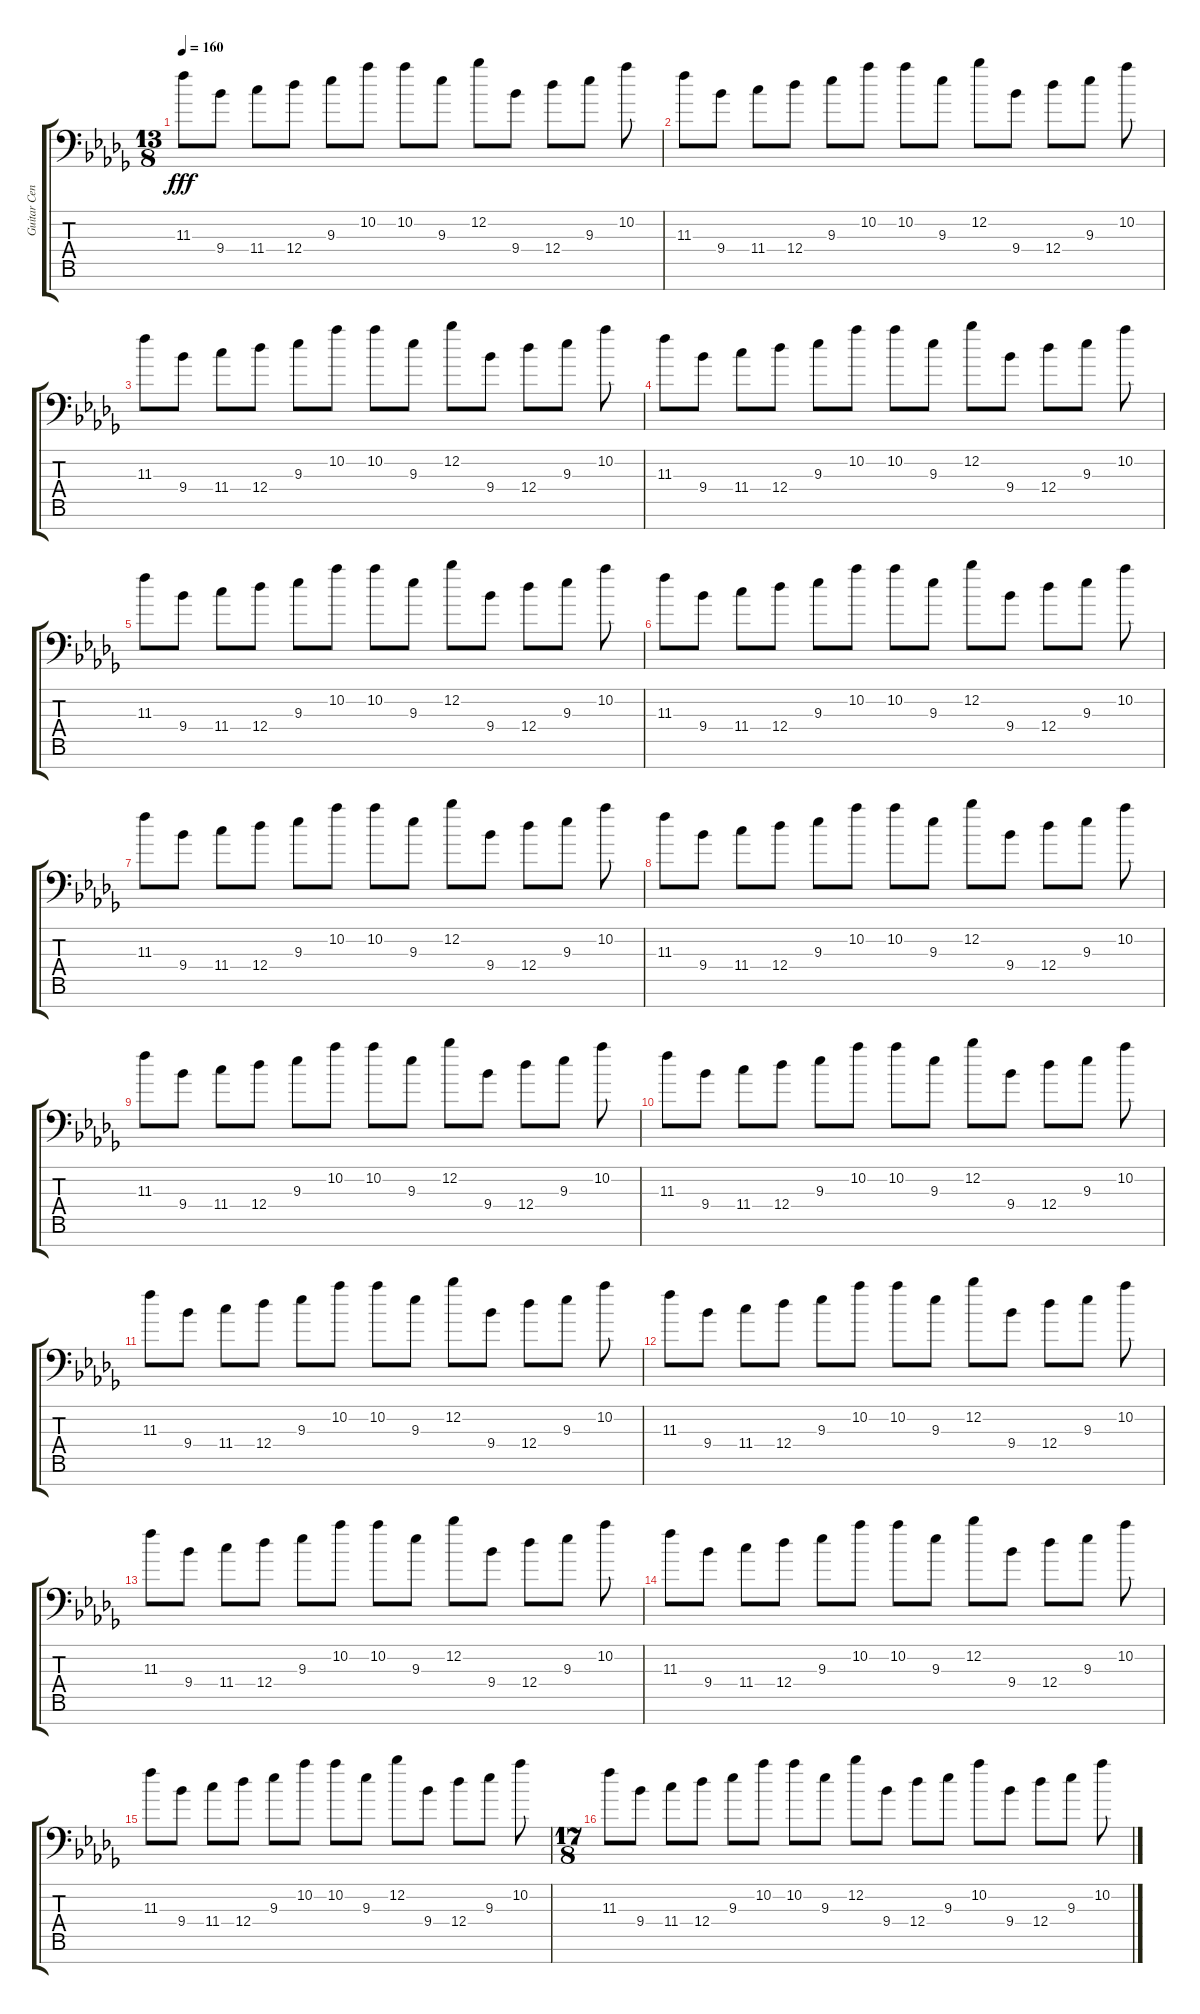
\track ("Guitar Centre" "Guitar Cen") {instrument distortionguitar}
\staff {score tabs}
\tuning (Eb4 Bb3 Gb3 Db3 Ab2 Eb2 Ab1) {hide}
\ts (13 8)
\tempo 160
\clef f4
\ks bbminor
11.3.8{dy fff instrument distortionguitar} 9.4.8 11.4.8 12.4.8 9.3.8 10.2.8 10.2.8 9.3.8 12.2.8 9.4.8 12.4.8 9.3.8 10.2.8 |
11.3.8 9.4.8 11.4.8 12.4.8 9.3.8 10.2.8 10.2.8 9.3.8 12.2.8 9.4.8 12.4.8 9.3.8 10.2.8 |
11.3.8 9.4.8 11.4.8 12.4.8 9.3.8 10.2.8 10.2.8 9.3.8 12.2.8 9.4.8 12.4.8 9.3.8 10.2.8 |
11.3.8 9.4.8 11.4.8 12.4.8 9.3.8 10.2.8 10.2.8 9.3.8 12.2.8 9.4.8 12.4.8 9.3.8 10.2.8 |
11.3.8 9.4.8 11.4.8 12.4.8 9.3.8 10.2.8 10.2.8 9.3.8 12.2.8 9.4.8 12.4.8 9.3.8 10.2.8 |
11.3.8 9.4.8 11.4.8 12.4.8 9.3.8 10.2.8 10.2.8 9.3.8 12.2.8 9.4.8 12.4.8 9.3.8 10.2.8 |
11.3.8 9.4.8 11.4.8 12.4.8 9.3.8 10.2.8 10.2.8 9.3.8 12.2.8 9.4.8 12.4.8 9.3.8 10.2.8 |
11.3.8 9.4.8 11.4.8 12.4.8 9.3.8 10.2.8 10.2.8 9.3.8 12.2.8 9.4.8 12.4.8 9.3.8 10.2.8 |
11.3.8 9.4.8 11.4.8 12.4.8 9.3.8 10.2.8 10.2.8 9.3.8 12.2.8 9.4.8 12.4.8 9.3.8 10.2.8 |
11.3.8 9.4.8 11.4.8 12.4.8 9.3.8 10.2.8 10.2.8 9.3.8 12.2.8 9.4.8 12.4.8 9.3.8 10.2.8 |
11.3.8 9.4.8 11.4.8 12.4.8 9.3.8 10.2.8 10.2.8 9.3.8 12.2.8 9.4.8 12.4.8 9.3.8 10.2.8 |
11.3.8 9.4.8 11.4.8 12.4.8 9.3.8 10.2.8 10.2.8 9.3.8 12.2.8 9.4.8 12.4.8 9.3.8 10.2.8 |
11.3.8 9.4.8 11.4.8 12.4.8 9.3.8 10.2.8 10.2.8 9.3.8 12.2.8 9.4.8 12.4.8 9.3.8 10.2.8 |
11.3.8 9.4.8 11.4.8 12.4.8 9.3.8 10.2.8 10.2.8 9.3.8 12.2.8 9.4.8 12.4.8 9.3.8 10.2.8 |
11.3.8 9.4.8 11.4.8 12.4.8 9.3.8 10.2.8 10.2.8 9.3.8 12.2.8 9.4.8 12.4.8 9.3.8 10.2.8 |
\ts (17 8)
11.3.8 9.4.8 11.4.8 12.4.8 9.3.8 10.2.8 10.2.8 9.3.8 12.2.8 9.4.8 12.4.8 9.3.8 10.2.8 9.4.8 12.4.8 9.3.8 10.2.8
